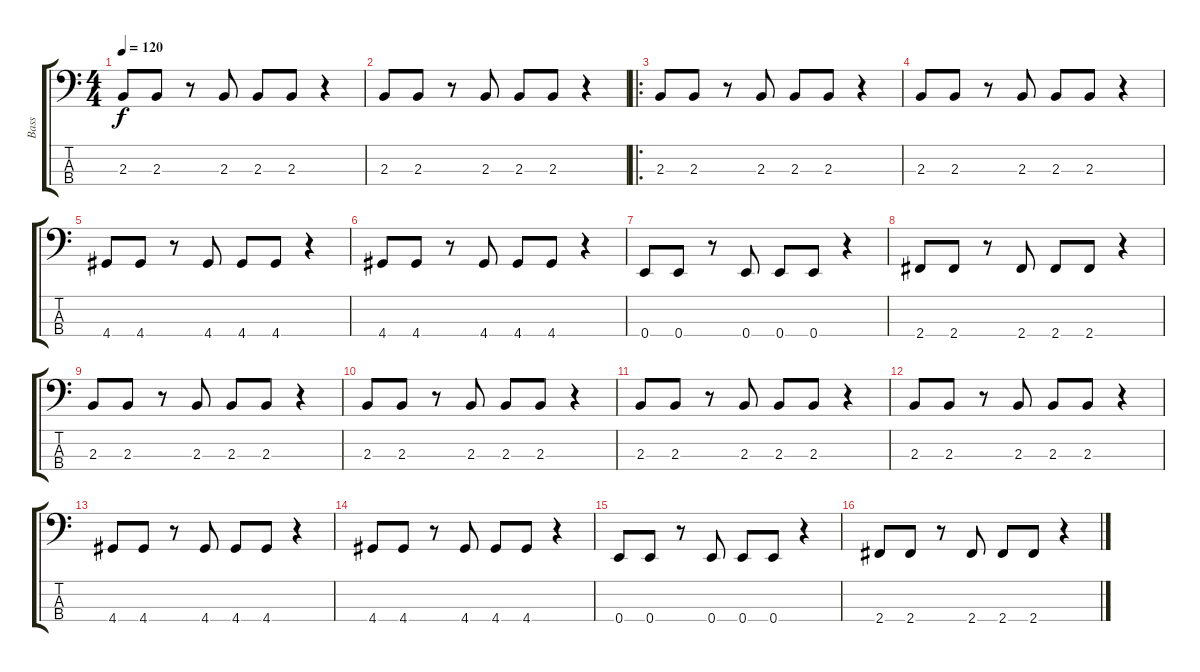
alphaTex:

\track ("Bass" "Bass") {instrument electricbasspick}
\staff {score tabs}
\tuning (G2 D2 A1 E1) {hide}
\ts (4 4)
\tempo 120
\clef f4
\ks c
2.3.8{dy f instrument electricbasspick} 2.3.8 r.8 2.3.8 2.3.8 2.3.8 r.4 |
2.3.8 2.3.8 r.8 2.3.8 2.3.8 2.3.8 r.4 |
\ro
2.3.8 2.3.8 r.8 2.3.8 2.3.8 2.3.8 r.4 |
2.3.8 2.3.8 r.8 2.3.8 2.3.8 2.3.8 r.4 |
4.4.8 4.4.8 r.8 4.4.8 4.4.8 4.4.8 r.4 |
4.4.8 4.4.8 r.8 4.4.8 4.4.8 4.4.8 r.4 |
0.4.8 0.4.8 r.8 0.4.8 0.4.8 0.4.8 r.4 |
2.4.8 2.4.8 r.8 2.4.8 2.4.8 2.4.8 r.4 |
2.3.8 2.3.8 r.8 2.3.8 2.3.8 2.3.8 r.4 |
2.3.8 2.3.8 r.8 2.3.8 2.3.8 2.3.8 r.4 |
2.3.8 2.3.8 r.8 2.3.8 2.3.8 2.3.8 r.4 |
2.3.8 2.3.8 r.8 2.3.8 2.3.8 2.3.8 r.4 |
4.4.8 4.4.8 r.8 4.4.8 4.4.8 4.4.8 r.4 |
4.4.8 4.4.8 r.8 4.4.8 4.4.8 4.4.8 r.4 |
0.4.8 0.4.8 r.8 0.4.8 0.4.8 0.4.8 r.4 |
2.4.8 2.4.8 r.8 2.4.8 2.4.8 2.4.8 r.4
